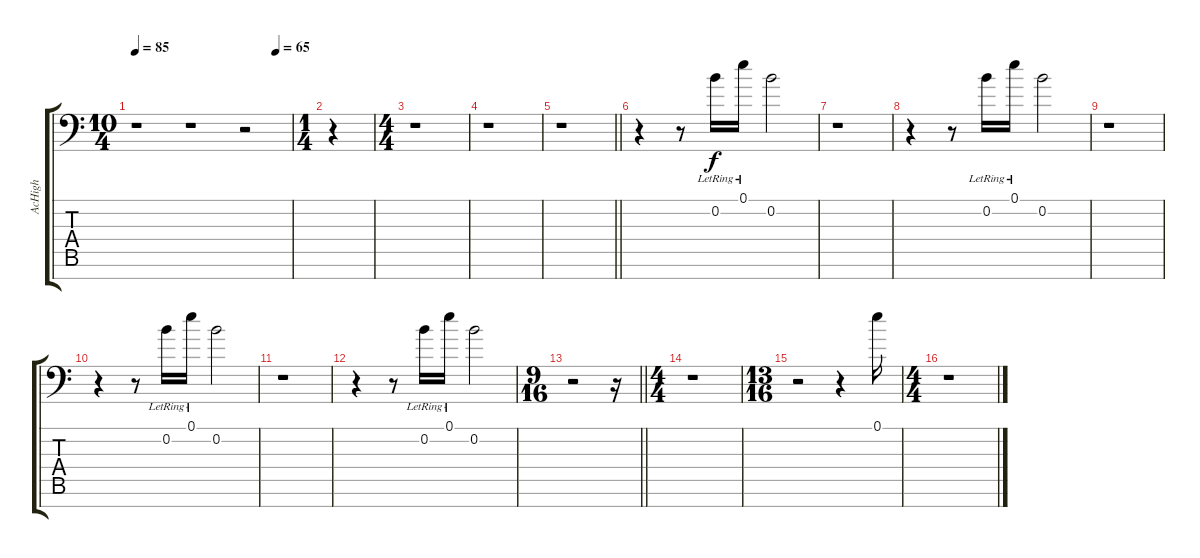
\track ("AcHigh" "AcHigh") {instrument acousticguitarsteel}
\staff {score tabs}
\tuning (E4 B3 G3 D3 A2 E2 A1) {hide}
\ts (10 4)
\tempo 85
\tempo (65 0.9)
\clef f4
\ks c
r.1{dy f} r.1 r.2 |
\ts (1 4)
r.4 |
\ts (4 4)
r.1 |
r.1 |
\barLineRight lightlight
r.1 |
\section ("" "")
r.4 r.8 0.2{lr}.16 0.1{lr}.16 0.2.2 |
r.1 |
r.4 r.8 0.2{lr}.16 0.1{lr}.16 0.2.2 |
r.1 |
r.4 r.8 0.2{lr}.16 0.1{lr}.16 0.2.2 |
r.1 |
r.4 r.8 0.2{lr}.16 0.1{lr}.16 0.2.2 |
\ts (9 16)
\barLineRight lightlight
r.2 r.16 |
\ts (4 4)
\section ("" "")
r.1 |
\ts (13 16)
r.2 r.4 0.1.16 |
\ts (4 4)
r.1
